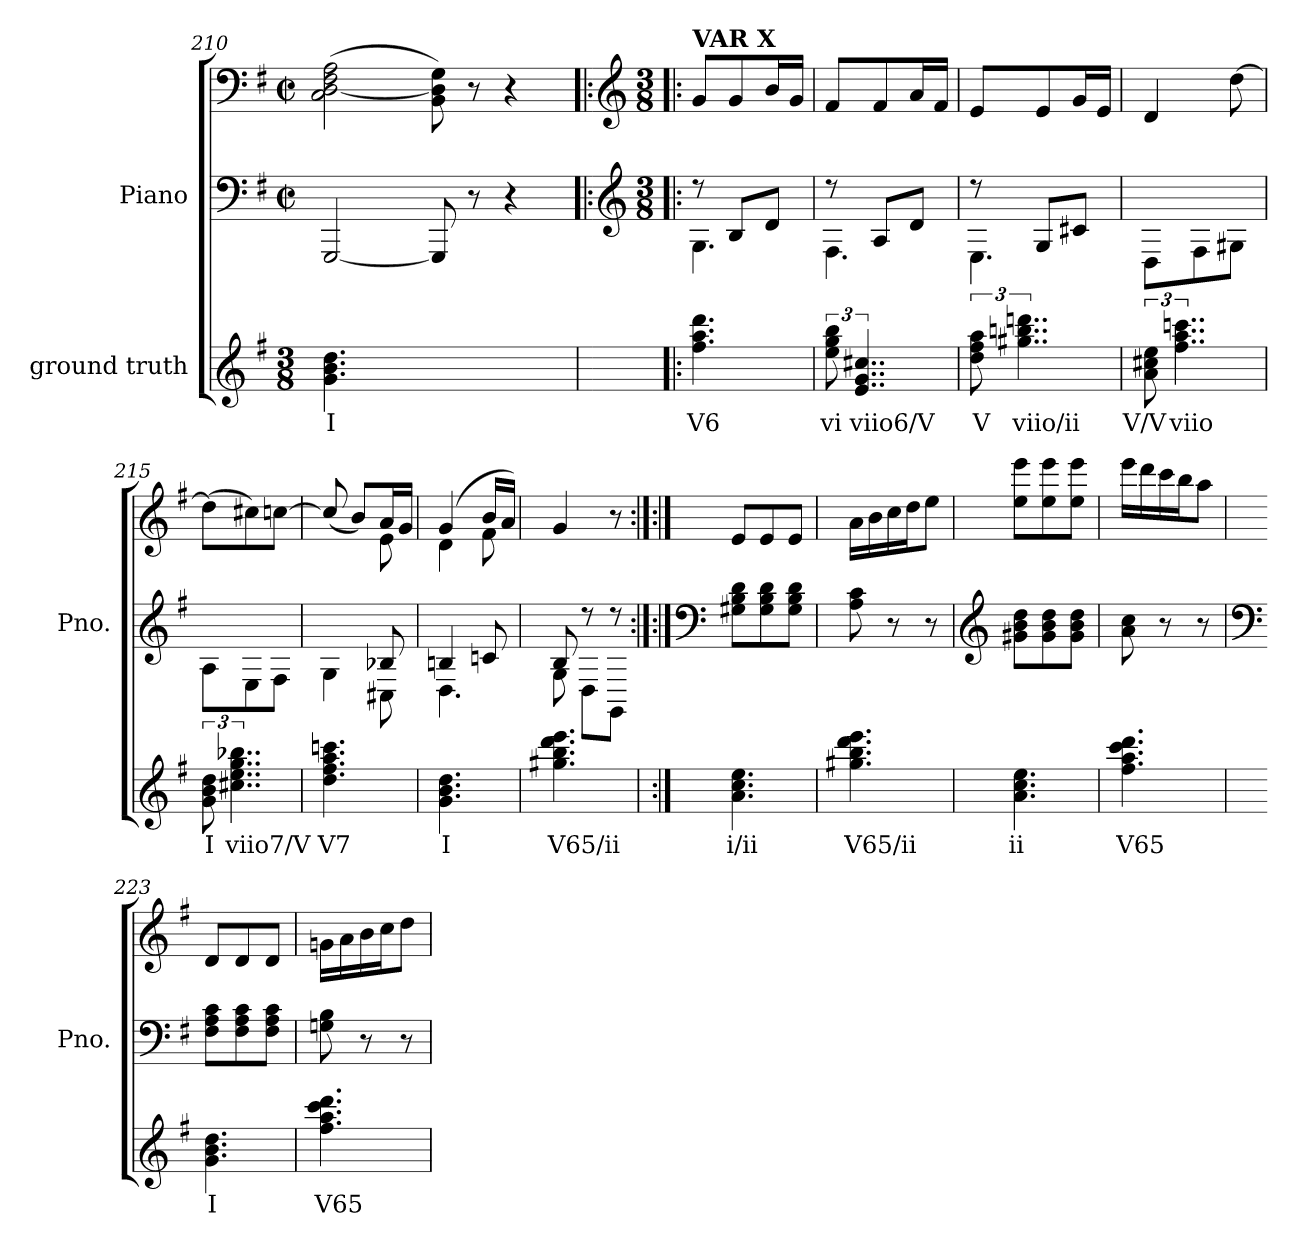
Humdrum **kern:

**kern	**text	**kern	**kern
*part2	*part2	*part1	*part1
*staff3	*staff3	*staff2	*staff1
*I"ground truth	*	*I"Piano	*
*	*	*I'Pno.	*
*	*	*clefF4	*clefF4
*k[f#]	*	*k[f#]	*k[f#]
*G:	*	*G:	*G:
*M3/8	*	*M2/2	*M2/2
*	*	*met(c|)	*met(c|)
=210	=210	=210	=210
4.g 4.b 4.dd	I	[2GGG/	(<2C\ [2D\ 2F#\ 2A\
2ryy	.	.	.
.	.	8GGG/]	8BB\ 8D\] 8G\)
.	.	8r	8r
.	.	4r	4r
8ryy	.	.	.
=211	=211!|:	=211!|:	=211!|:
*	*	*clefG2	*clefG2
*	*	*M3/8	*M3/8
*	*	*^	*
!	!	!	!	!LO:TX:a:B:t=VAR X
4.ff# 4.aa 4.ddd	V6	8r	4.G\	8g/L
.	.	8B/L	.	8g/
.	.	8d/J	.	16b/L
.	.	.	.	16g/JJ
=212	=212	=212	=212	=212
12ee 12gg 12bb	vi	8r	4.F#\	8f#/L
6..e 6..g 6..cc#X	viio6/V	.	.	.
.	.	8A/L	.	8f#/
.	.	8d/J	.	16a/L
.	.	.	.	16f#/JJ
!!LO:LB:g=z
=213	=213	=213	=213	=213
12dd 12ff# 12aa	V	8r	4.E\	8e/L
6..gg#X 6..bbn 6..dddn	viio/ii	.	.	.
.	.	8G/L	.	8e/
.	.	8c#X/J	.	16g/L
.	.	.	.	16e/JJ
=214	=214	=214	=214	=214
12a 12cc#X 12ee	V/V	4.ryy	8D\L	4d/
6..ff# 6..aa 6..cccn	viio	.	.	.
.	.	.	8F#\	.
.	.	.	8G#X\J	[8dd\
=215	=215	=215	=215	=215
12g 12b 12dd	I	4.ryy	8A\L	(>8dd\L]
6..cc#X 6..ee 6..gg 6..bb-X	viio7/V	.	.	.
.	.	.	8E\	8cc#X\)
.	.	.	8F#\J	[8ccn\J
=216	=216	=216	=216	=216
*	*	*	*	*^
4.dd 4.ff# 4.aa 4.cccn	V7	8ryy	4G\	(>8cc/]	8ryy
.	.	8ryy	.	8b/L)	8ryy
.	.	8B-X/	8C#X\	16a/L	8e\
.	.	.	.	16g/JJ	.
=217	=217	=217	=217	=217	=217
4.g 4.b 4.dd	I	4Bn/	4.D\	(>4g/	4d\
.	.	8cn/	.	16b/LL	8f#\
.	.	.	.	16a/JJ)	.
*	*	*	*	*v	*v
=218	=218	=218	=218	=218
4.gg#X 4.bb 4.ddd 4.eee	V65/ii	8B/	8G\	4g/
.	.	8r	8D\L	.
.	.	8r	8GG\J	8r
*	*	*v	*v	*
=219	=219:|!	=219:|!	=219:|!
*	*	*clefF4	*
4.a 4.cc 4.ee	i/ii	8G#X\ 8B\ 8d\L	8e/L
.	.	8G#\ 8B\ 8d\	8e/
.	.	8G#\ 8B\ 8d\J	8e/J
=220	=220	=220	=220
4.gg#X 4.bb 4.ddd 4.eee	V65/ii	8A\ 8c\	16a\LL
.	.	.	16b\
.	.	8r	16cc\
.	.	.	16dd\J
.	.	8r	8ee\J
=221	=221	=221	=221
*	*	*clefG2	*
4.a 4.cc 4.ee	ii	8g#X\ 8b\ 8dd\L	8ee\ 8eee\L
.	.	8g#\ 8b\ 8dd\	8ee\ 8eee\
.	.	8g#\ 8b\ 8dd\J	8ee\ 8eee\J
!!LO:PB:g=z
=222	=222	=222	=222
4.ff# 4.aa 4.ccc 4.ddd	V65	8a\ 8cc\	16eee\LL
.	.	.	16ddd\
.	.	8r	16ccc\
.	.	.	16bb\J
.	.	8r	8aa\J
=223	=223	=223	=223
*	*	*clefF4	*
4.g 4.b 4.dd	I	8F#\ 8A\ 8c\L	8d/L
.	.	8F#\ 8A\ 8c\	8d/
.	.	8F#\ 8A\ 8c\J	8d/J
=224	=224	=224	=224
4.ff# 4.aa 4.ccc 4.ddd	V65	8Gn\ 8B\	16gn\LL
.	.	.	16a\
.	.	8r	16b\
.	.	.	16cc\J
.	.	8r	8dd\J
=	=	=	=
*-	*-	*-	*-
